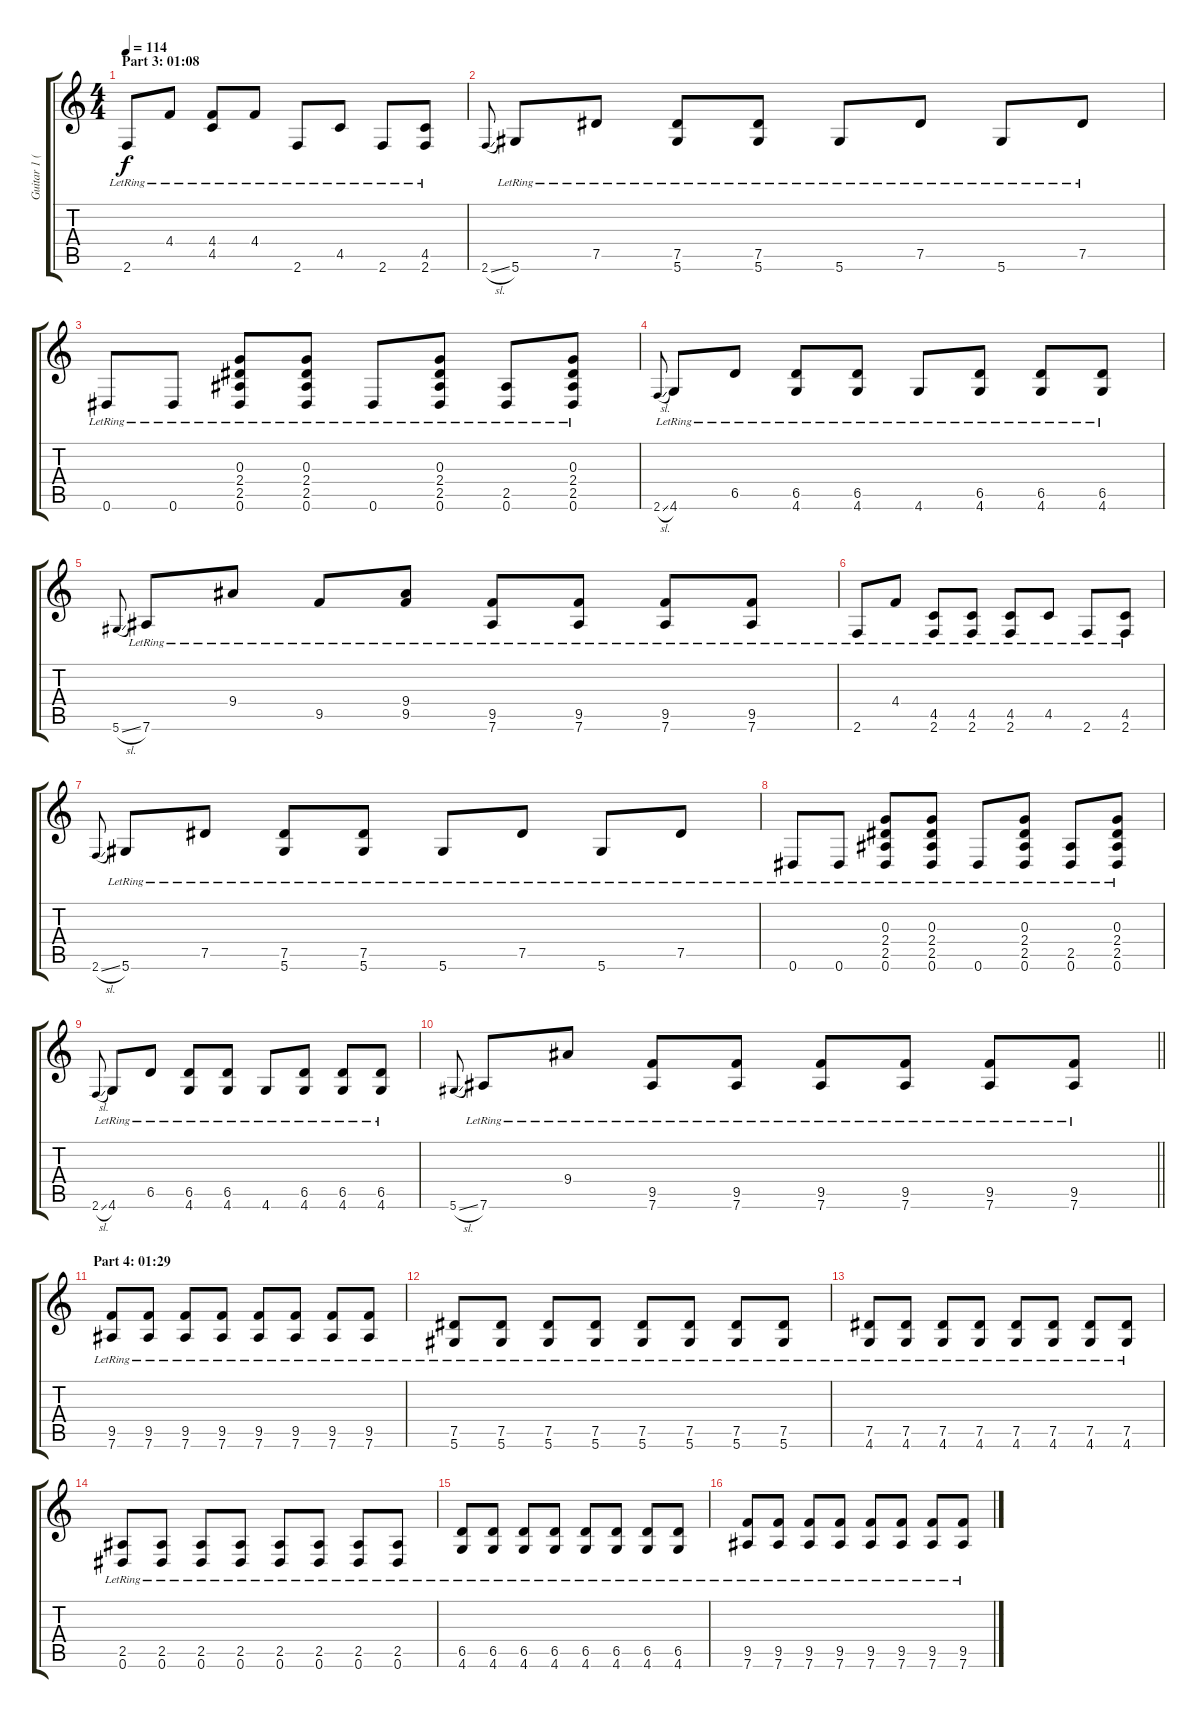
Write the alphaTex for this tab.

\track ("Guitar 1 (Mild Overdrive)" "Guitar 1 (") {instrument electricguitarclean}
\staff {score tabs}
\tuning (Eb4 Bb3 G3 Db3 Ab2 Eb2) {hide}
\ts (4 4)
\section ("" "Part 3: 01:08")
\tempo 114
\clef g2
\ks c
2.6{lr}.8{dy f} 4.4{lr}.8 (4.4{lr} 4.5{lr}).8 4.4{lr}.8 2.6{lr}.8 4.5{lr}.8 2.6{lr}.8 (4.5{lr} 2.6{lr}).8 |
2.6{sl}.8{gr onbeat} 5.6{lr}.8 7.5{lr}.8 (7.5{lr} 5.6{lr}).8 (7.5{lr} 5.6{lr}).8 5.6{lr}.8 7.5{lr}.8 5.6{lr}.8 7.5{lr}.8 |
0.6{lr}.8 0.6{lr}.8 (0.3{lr} 2.4{lr} 2.5{lr} 0.6{lr}).8 (0.3{lr} 2.4{lr} 2.5{lr} 0.6{lr}).8 0.6{lr}.8 (0.3{lr} 2.4{lr} 2.5{lr} 0.6{lr}).8 (2.5{lr} 0.6{lr}).8 (0.3{lr} 2.4{lr} 2.5{lr} 0.6{lr}).8 |
2.6{sl}.8{gr onbeat} 4.6{lr}.8 6.5{lr}.8 (6.5{lr} 4.6{lr}).8 (6.5{lr} 4.6{lr}).8 4.6{lr}.8 (6.5{lr} 4.6{lr}).8 (6.5{lr} 4.6{lr}).8 (6.5{lr} 4.6{lr}).8 |
5.6{sl}.8{gr onbeat} 7.6{lr}.8 9.4{lr}.8 9.5{lr}.8 (9.4{lr} 9.5{lr}).8 (9.5{lr} 7.6{lr}).8 (9.5{lr} 7.6{lr}).8 (9.5{lr} 7.6{lr}).8 (9.5{lr} 7.6{lr}).8 |
2.6{lr}.8 4.4{lr}.8 (4.5{lr} 2.6{lr}).8 (4.5{lr} 2.6{lr}).8 (4.5{lr} 2.6{lr}).8 4.5{lr}.8 2.6{lr}.8 (4.5{lr} 2.6{lr}).8 |
2.6{sl}.8{gr onbeat} 5.6{lr}.8 7.5{lr}.8 (7.5{lr} 5.6{lr}).8 (7.5{lr} 5.6{lr}).8 5.6{lr}.8 7.5{lr}.8 5.6{lr}.8 7.5{lr}.8 |
0.6{lr}.8 0.6{lr}.8 (0.3{lr} 2.4{lr} 2.5{lr} 0.6{lr}).8 (0.3{lr} 2.4{lr} 2.5{lr} 0.6{lr}).8 0.6{lr}.8 (0.3{lr} 2.4{lr} 2.5{lr} 0.6{lr}).8 (2.5{lr} 0.6{lr}).8 (0.3{lr} 2.4{lr} 2.5{lr} 0.6{lr}).8 |
2.6{sl}.8{gr onbeat} 4.6{lr}.8 6.5{lr}.8 (6.5{lr} 4.6{lr}).8 (6.5{lr} 4.6{lr}).8 4.6{lr}.8 (6.5{lr} 4.6{lr}).8 (6.5{lr} 4.6{lr}).8 (6.5{lr} 4.6{lr}).8 |
\barLineRight lightlight
5.6{sl}.8{gr onbeat} 7.6{lr}.8 9.4{lr}.8 (9.5{lr} 7.6{lr}).8 (9.5{lr} 7.6{lr}).8 (9.5{lr} 7.6{lr}).8 (9.5{lr} 7.6{lr}).8 (9.5{lr} 7.6{lr}).8 (9.5{lr} 7.6{lr}).8 |
\section ("" "Part 4: 01:29")
(9.5{lr} 7.6{lr}).8 (9.5{lr} 7.6{lr}).8 (9.5{lr} 7.6{lr}).8 (9.5{lr} 7.6{lr}).8 (9.5{lr} 7.6{lr}).8 (9.5{lr} 7.6{lr}).8 (9.5{lr} 7.6{lr}).8 (9.5{lr} 7.6{lr}).8 |
(7.5{lr} 5.6{lr}).8 (7.5{lr} 5.6{lr}).8 (7.5{lr} 5.6{lr}).8 (7.5{lr} 5.6{lr}).8 (7.5{lr} 5.6{lr}).8 (7.5{lr} 5.6{lr}).8 (7.5{lr} 5.6{lr}).8 (7.5{lr} 5.6{lr}).8 |
(7.5{lr} 4.6{lr}).8 (7.5{lr} 4.6{lr}).8 (7.5{lr} 4.6{lr}).8 (7.5{lr} 4.6{lr}).8 (7.5{lr} 4.6{lr}).8 (7.5{lr} 4.6{lr}).8 (7.5{lr} 4.6{lr}).8 (7.5{lr} 4.6{lr}).8 |
(2.5{lr} 0.6{lr}).8 (2.5{lr} 0.6{lr}).8 (2.5{lr} 0.6{lr}).8 (2.5{lr} 0.6{lr}).8 (2.5{lr} 0.6{lr}).8 (2.5{lr} 0.6{lr}).8 (2.5{lr} 0.6{lr}).8 (2.5{lr} 0.6{lr}).8 |
(6.5{lr} 4.6{lr}).8 (6.5{lr} 4.6{lr}).8 (6.5{lr} 4.6{lr}).8 (6.5{lr} 4.6{lr}).8 (6.5{lr} 4.6{lr}).8 (6.5{lr} 4.6{lr}).8 (6.5{lr} 4.6{lr}).8 (6.5{lr} 4.6{lr}).8 |
(9.5{lr} 7.6{lr}).8 (9.5{lr} 7.6{lr}).8 (9.5{lr} 7.6{lr}).8 (9.5{lr} 7.6{lr}).8 (9.5{lr} 7.6{lr}).8 (9.5{lr} 7.6{lr}).8 (9.5{lr} 7.6{lr}).8 (9.5{lr} 7.6{lr}).8
